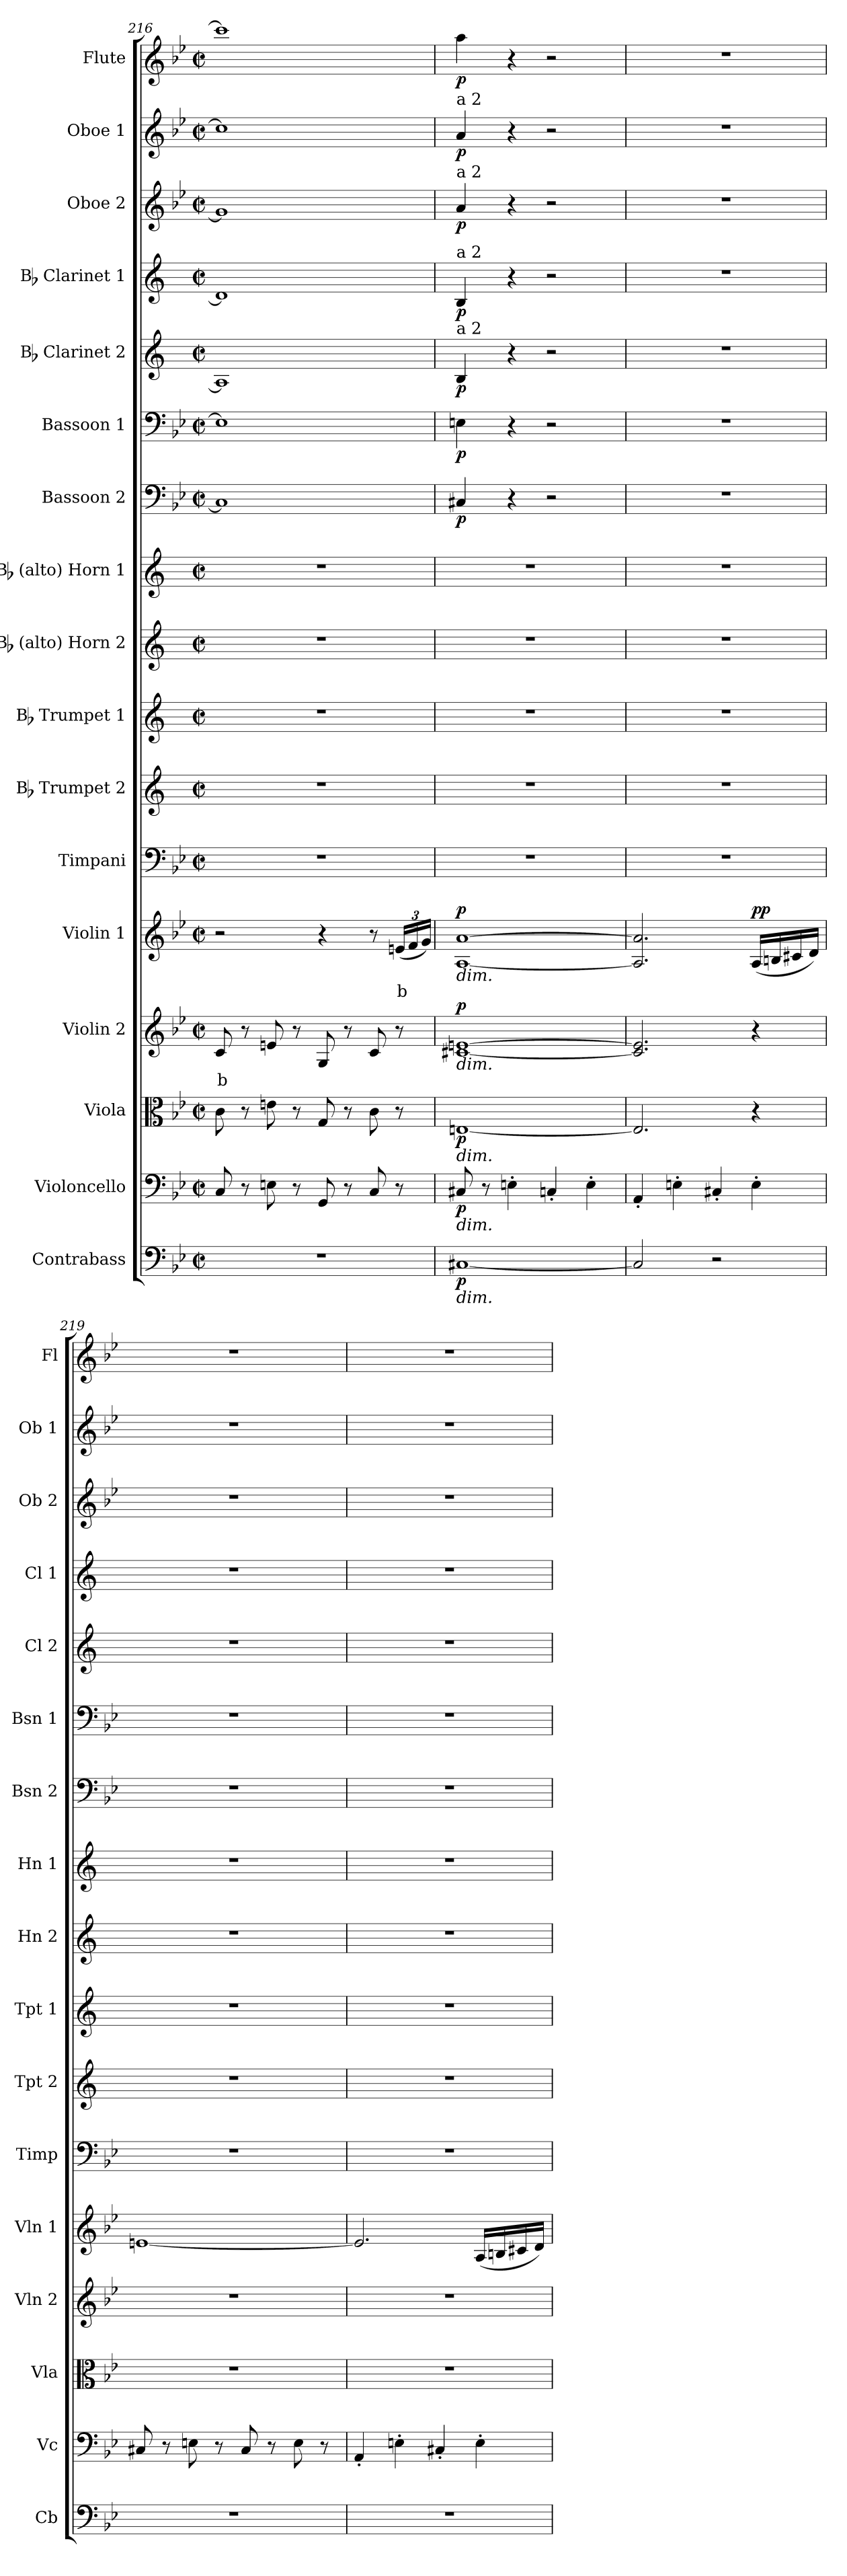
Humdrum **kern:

**kern	**dynam	**kern	**dynam	**kern	**dynam	**kern	**text	**dynam	**kern	**text	**dynam	**kern	**kern	**kern	**kern	**kern	**kern	**dynam	**kern	**dynam	**kern	**dynam	**kern	**dynam	**kern	**dynam	**kern	**dynam	**kern	**dynam
*part17	*part17	*part16	*part16	*part15	*part15	*part14	*part14	*part14	*part13	*part13	*part13	*part12	*part11	*part10	*part9	*part8	*part7	*part7	*part6	*part6	*part5	*part5	*part4	*part4	*part3	*part3	*part2	*part2	*part1	*part1
*staff17	*staff17	*staff16	*staff16	*staff15	*staff15	*staff14	*staff14	*staff14	*staff13	*staff13	*staff13	*staff12	*staff11	*staff10	*staff9	*staff8	*staff7	*staff7	*staff6	*staff6	*staff5	*staff5	*staff4	*staff4	*staff3	*staff3	*staff2	*staff2	*staff1	*staff1
*I"Contrabass	*	*I"Violoncello	*	*I"Viola	*	*I"Violin 2	*	*	*I"Violin 1	*	*	*I"Timpani	*I"Bb Trumpet 2	*I"Bb Trumpet 1	*I"Bb (alto) Horn 2	*I"Bb (alto) Horn 1	*I"Bassoon 2	*	*I"Bassoon 1	*	*I"Bb Clarinet 2	*	*I"Bb Clarinet 1	*	*I"Oboe 2	*	*I"Oboe 1	*	*I"Flute	*
*I'Cb	*	*I'Vc	*	*I'Vla	*	*I'Vln 2	*	*	*I'Vln 1	*	*	*I'Timp	*I'Tpt 2	*I'Tpt 1	*I'Hn 2	*I'Hn 1	*I'Bsn 2	*	*I'Bsn 1	*	*I'Cl 2	*	*I'Cl 1	*	*I'Ob 2	*	*I'Ob 1	*	*I'Fl	*
*clefF4	*	*clefF4	*	*clefC3	*	*clefG2	*	*	*clefG2	*	*	*clefF4	*clefG2	*clefG2	*clefG2	*clefG2	*clefF4	*	*clefF4	*	*clefG2	*	*clefG2	*	*clefG2	*	*clefG2	*	*clefG2	*
*ITrd7c12	*	*	*	*	*	*	*	*	*	*	*	*	*ITrd1c2	*ITrd1c2	*ITrd1c2	*ITrd1c2	*	*	*	*	*ITrd1c2	*	*ITrd1c2	*	*	*	*	*	*	*
*k[b-e-]	*	*k[b-e-]	*	*k[b-e-]	*	*k[b-e-]	*	*	*k[b-e-]	*	*	*k[b-e-]	*k[b-e-]	*k[b-e-]	*k[b-e-]	*k[b-e-]	*k[b-e-]	*	*k[b-e-]	*	*k[b-e-]	*	*k[b-e-]	*	*k[b-e-]	*	*k[b-e-]	*	*k[b-e-]	*
*M2/2	*	*M2/2	*	*M2/2	*	*M2/2	*	*	*M2/2	*	*	*M2/2	*M2/2	*M2/2	*M2/2	*M2/2	*M2/2	*	*M2/2	*	*M2/2	*	*M2/2	*	*M2/2	*	*M2/2	*	*M2/2	*
*met(c|)	*	*met(c|)	*	*met(c|)	*	*met(c|)	*	*	*met(c|)	*	*	*met(c|)	*met(c|)	*met(c|)	*met(c|)	*met(c|)	*met(c|)	*	*met(c|)	*	*met(c|)	*	*met(c|)	*	*met(c|)	*	*met(c|)	*	*met(c|)	*
=216	=216	=216	=216	=216	=216	=216	=216	=216	=216	=216	=216	=216	=216	=216	=216	=216	=216	=216	=216	=216	=216	=216	=216	=216	=216	=216	=216	=216	=216	=216
!	!	!	!	!	!	!	!LO:LY:b:color=#FF0000	!	!	!	!	!	!	!	!	!	!	!	!	!	!	!	!	!	!	!	!	!	!	!
1r	.	8C/	.	8c\	.	8c/	b	.	2r	.	.	1r	1r	1r	1r	1r	1C]	.	1E]	.	1G]	.	1c]	.	1g]	.	1cc]	.	1ccc]	.
.	.	8r	.	8r	.	8r	.	.	.	.	.	.	.	.	.	.	.	.	.	.	.	.	.	.	.	.	.	.	.	.
.	.	8En\	.	8en\	.	8en/	.	.	.	.	.	.	.	.	.	.	.	.	.	.	.	.	.	.	.	.	.	.	.	.
.	.	8r	.	8r	.	8r	.	.	.	.	.	.	.	.	.	.	.	.	.	.	.	.	.	.	.	.	.	.	.	.
.	.	8GG/	.	8G/	.	8G/	.	.	4r	.	.	.	.	.	.	.	.	.	.	.	.	.	.	.	.	.	.	.	.	.
.	.	8r	.	8r	.	8r	.	.	.	.	.	.	.	.	.	.	.	.	.	.	.	.	.	.	.	.	.	.	.	.
.	.	8C/	.	8c\	.	8c/	.	.	8r	.	.	.	.	.	.	.	.	.	.	.	.	.	.	.	.	.	.	.	.	.
*	*	*	*	*	*	*	*	*	*Xbrackettup	*	*	*	*	*	*	*	*	*	*	*	*	*	*	*	*	*	*	*	*	*
!	!	!	!	!	!	!	!	!	!	!LO:LY:b:color=#FF0000	!	!	!	!	!	!	!	!	!	!	!	!	!	!	!	!	!	!	!	!
.	.	8r	.	8r	.	8r	.	.	(24en/LL	b	.	.	.	.	.	.	.	.	.	.	.	.	.	.	.	.	.	.	.	.
.	.	.	.	.	.	.	.	.	24f/	.	.	.	.	.	.	.	.	.	.	.	.	.	.	.	.	.	.	.	.	.
.	.	.	.	.	.	.	.	.	24g/JJ)	.	.	.	.	.	.	.	.	.	.	.	.	.	.	.	.	.	.	.	.	.
!!LO:PB:g=z
=217	=217	=217	=217	=217	=217	=217	=217	=217	=217	=217	=217	=217	=217	=217	=217	=217	=217	=217	=217	=217	=217	=217	=217	=217	=217	=217	=217	=217	=217	=217
!	!	!	!	!	!	!	!	!	!	!	!	!	!	!	!	!	!	!	!	!	!	!	!	!	!	!	!LO:TX:a:t=a 2	!	!	!
!	!	!	!	!	!	!	!	!	!	!	!	!	!	!	!	!	!	!	!	!	!	!	!	!	!LO:TX:a:t=a 2	!	!	!	!	!
!	!	!	!	!	!	!	!	!	!	!	!	!	!	!	!	!	!	!	!	!	!	!	!LO:TX:a:t=a 2	!	!	!	!	!	!	!
!	!	!	!	!	!	!	!	!	!	!	!	!	!	!	!	!	!	!	!	!	!LO:TX:a:t=a 2	!	!	!	!	!	!	!	!	!
!	!	!	!	!	!	!	!	!	!LO:TX:b:i:t=dim.	!	!	!	!	!	!	!	!	!	!	!	!	!	!	!	!	!	!	!	!	!
!	!	!	!	!	!	!LO:TX:b:i:t=dim.	!	!	!	!	!	!	!	!	!	!	!	!	!	!	!	!	!	!	!	!	!	!	!	!
!	!	!	!	!LO:TX:b:i:t=dim.	!	!	!	!	!	!	!	!	!	!	!	!	!	!	!	!	!	!	!	!	!	!	!	!	!	!
!	!	!LO:TX:b:i:t=dim.	!	!	!	!	!	!	!	!	!	!	!	!	!	!	!	!	!	!	!	!	!	!	!	!	!	!	!	!
!LO:TX:b:i:t=dim.	!	!	!	!	!	!	!	!	!	!	!	!	!	!	!	!	!	!	!	!	!	!	!	!	!	!	!	!	!	!
!	!LO:DY:b	!	!LO:DY:b	!	!LO:DY:b	!	!	!LO:DY:b	!	!	!LO:DY:b	!	!	!	!	!	!	!LO:DY:b	!	!LO:DY:b	!	!LO:DY:b	!	!LO:DY:b	!	!LO:DY:b	!	!LO:DY:b	!	!LO:DY:b
[1CC#X	p	8C#X/	p	[1En	p	[1c#X [1en	.	p	[1A [1a	.	p	1r	1r	1r	1r	1r	4C#X/	p	4En\	p	4A/	p	4A/	p	4a/	p	4a/	p	4aa\	p
.	.	8r	.	.	.	.	.	.	.	.	.	.	.	.	.	.	.	.	.	.	.	.	.	.	.	.	.	.	.	.
.	.	4En'\	.	.	.	.	.	.	.	.	.	.	.	.	.	.	4r	.	4r	.	4r	.	4r	.	4r	.	4r	.	4r	.
.	.	4Cn'/	.	.	.	.	.	.	.	.	.	.	.	.	.	.	2r	.	2r	.	2r	.	2r	.	2r	.	2r	.	2r	.
.	.	4E'\	.	.	.	.	.	.	.	.	.	.	.	.	.	.	.	.	.	.	.	.	.	.	.	.	.	.	.	.
=218	=218	=218	=218	=218	=218	=218	=218	=218	=218	=218	=218	=218	=218	=218	=218	=218	=218	=218	=218	=218	=218	=218	=218	=218	=218	=218	=218	=218	=218	=218
2CC#/]	.	4AA'/	.	2.E/]	.	2.c#/] 2.e/]	.	.	2.A/] 2.a/]	.	.	1r	1r	1r	1r	1r	1r	.	1r	.	1r	.	1r	.	1r	.	1r	.	1r	.
.	.	4En'\	.	.	.	.	.	.	.	.	.	.	.	.	.	.	.	.	.	.	.	.	.	.	.	.	.	.	.	.
2r	.	4C#X'/	.	.	.	.	.	.	.	.	.	.	.	.	.	.	.	.	.	.	.	.	.	.	.	.	.	.	.	.
!	!	!	!	!	!	!	!	!	!	!	!LO:DY:b	!	!	!	!	!	!	!	!	!	!	!	!	!	!	!	!	!	!	!
.	.	4E'\	.	4r	.	4r	.	.	(16A/LL	.	pp	.	.	.	.	.	.	.	.	.	.	.	.	.	.	.	.	.	.	.
.	.	.	.	.	.	.	.	.	16Bn/	.	.	.	.	.	.	.	.	.	.	.	.	.	.	.	.	.	.	.	.	.
.	.	.	.	.	.	.	.	.	16c#X/	.	.	.	.	.	.	.	.	.	.	.	.	.	.	.	.	.	.	.	.	.
.	.	.	.	.	.	.	.	.	16d/JJ)	.	.	.	.	.	.	.	.	.	.	.	.	.	.	.	.	.	.	.	.	.
=219	=219	=219	=219	=219	=219	=219	=219	=219	=219	=219	=219	=219	=219	=219	=219	=219	=219	=219	=219	=219	=219	=219	=219	=219	=219	=219	=219	=219	=219	=219
1r	.	8C#X/	.	1r	.	1r	.	.	[1en	.	.	1r	1r	1r	1r	1r	1r	.	1r	.	1r	.	1r	.	1r	.	1r	.	1r	.
.	.	8r	.	.	.	.	.	.	.	.	.	.	.	.	.	.	.	.	.	.	.	.	.	.	.	.	.	.	.	.
.	.	8En\	.	.	.	.	.	.	.	.	.	.	.	.	.	.	.	.	.	.	.	.	.	.	.	.	.	.	.	.
.	.	8r	.	.	.	.	.	.	.	.	.	.	.	.	.	.	.	.	.	.	.	.	.	.	.	.	.	.	.	.
.	.	8C#/	.	.	.	.	.	.	.	.	.	.	.	.	.	.	.	.	.	.	.	.	.	.	.	.	.	.	.	.
.	.	8r	.	.	.	.	.	.	.	.	.	.	.	.	.	.	.	.	.	.	.	.	.	.	.	.	.	.	.	.
.	.	8E\	.	.	.	.	.	.	.	.	.	.	.	.	.	.	.	.	.	.	.	.	.	.	.	.	.	.	.	.
.	.	8r	.	.	.	.	.	.	.	.	.	.	.	.	.	.	.	.	.	.	.	.	.	.	.	.	.	.	.	.
=220	=220	=220	=220	=220	=220	=220	=220	=220	=220	=220	=220	=220	=220	=220	=220	=220	=220	=220	=220	=220	=220	=220	=220	=220	=220	=220	=220	=220	=220	=220
1r	.	4AA'/	.	1r	.	1r	.	.	2.e/]	.	.	1r	1r	1r	1r	1r	1r	.	1r	.	1r	.	1r	.	1r	.	1r	.	1r	.
.	.	4En'\	.	.	.	.	.	.	.	.	.	.	.	.	.	.	.	.	.	.	.	.	.	.	.	.	.	.	.	.
.	.	4C#X'/	.	.	.	.	.	.	.	.	.	.	.	.	.	.	.	.	.	.	.	.	.	.	.	.	.	.	.	.
.	.	4E'\	.	.	.	.	.	.	(16A/LL	.	.	.	.	.	.	.	.	.	.	.	.	.	.	.	.	.	.	.	.	.
.	.	.	.	.	.	.	.	.	16Bn/	.	.	.	.	.	.	.	.	.	.	.	.	.	.	.	.	.	.	.	.	.
.	.	.	.	.	.	.	.	.	16c#X/	.	.	.	.	.	.	.	.	.	.	.	.	.	.	.	.	.	.	.	.	.
.	.	.	.	.	.	.	.	.	16d/JJ)	.	.	.	.	.	.	.	.	.	.	.	.	.	.	.	.	.	.	.	.	.
=	=	=	=	=	=	=	=	=	=	=	=	=	=	=	=	=	=	=	=	=	=	=	=	=	=	=	=	=	=	=
*-	*-	*-	*-	*-	*-	*-	*-	*-	*-	*-	*-	*-	*-	*-	*-	*-	*-	*-	*-	*-	*-	*-	*-	*-	*-	*-	*-	*-	*-	*-
